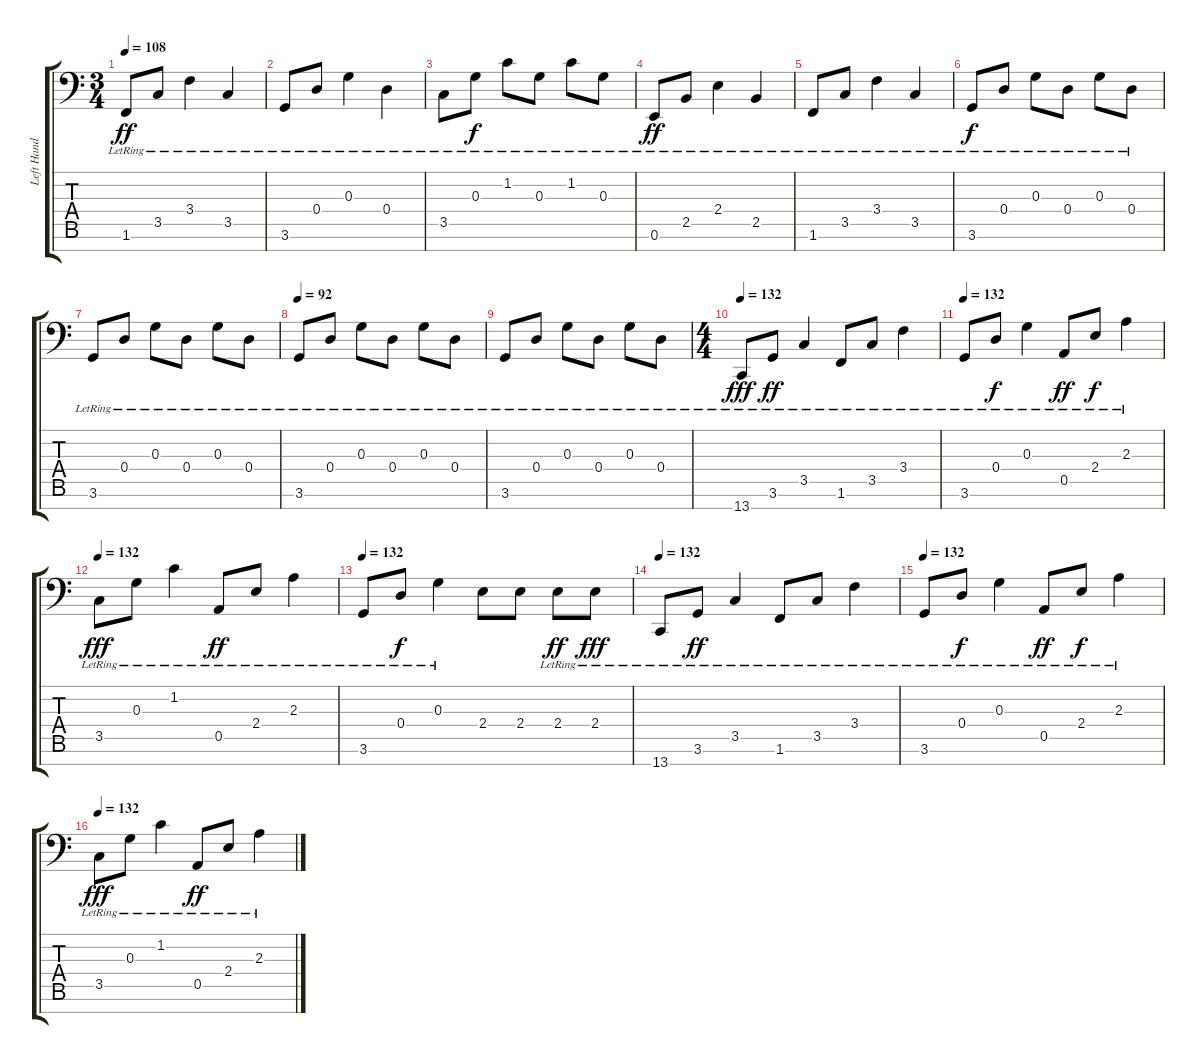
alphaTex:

\track ("Left Hand" "Left Hand") {instrument acousticgrandpiano}
\staff {score tabs}
\tuning (E4 B3 G3 D3 A2 E2 B0) {hide}
\ts (3 4)
\tempo 108
\clef f4
\ks c
1.6{lr}.8{dy ff} 3.5{lr}.8 3.4{lr}.4 3.5{lr}.4 |
3.6{lr}.8 0.4{lr}.8 0.3{lr}.4 0.4{lr}.4 |
3.5{lr}.8 0.3{lr}.8{dy f} 1.2{lr}.8 0.3{lr}.8 1.2{lr}.8 0.3{lr}.8 |
0.6{lr}.8{dy ff} 2.5{lr}.8 2.4{lr}.4 2.5{lr}.4 |
1.6{lr}.8 3.5{lr}.8 3.4{lr}.4 3.5{lr}.4 |
3.6{lr}.8{dy f} 0.4{lr}.8 0.3{lr}.8 0.4{lr}.8 0.3{lr}.8 0.4{lr}.8 |
3.6{lr}.8 0.4{lr}.8 0.3{lr}.8 0.4{lr}.8 0.3{lr}.8 0.4{lr}.8 |
\tempo 92
3.6{lr}.8 0.4{lr}.8 0.3{lr}.8 0.4{lr}.8 0.3{lr}.8 0.4{lr}.8 |
3.6{lr}.8 0.4{lr}.8 0.3{lr}.8 0.4{lr}.8 0.3{lr}.8 0.4{lr}.8 |
\ts (4 4)
\section ("" "")
\tempo 132
13.7{lr}.8{dy fff} 3.6{lr}.8{dy ff} 3.5{lr}.4 1.6{lr}.8 3.5{lr}.8 3.4{lr}.4 |
\tempo 132
3.6{lr}.8 0.4{lr}.8{dy f} 0.3{lr}.4 0.5{lr}.8{dy ff} 2.4{lr}.8{dy f} 2.3{lr}.4 |
\tempo 132
3.5{lr}.8{dy fff} 0.3{lr}.8 1.2{lr}.4 0.5{lr}.8{dy ff} 2.4{lr}.8 2.3{lr}.4 |
\tempo 132
3.6{lr}.8 0.4{lr}.8{dy f} 0.3{lr}.4 2.4.8 2.4.8 2.4{lr}.8{dy ff} 2.4{lr}.8{dy fff} |
\tempo 132
13.7{lr}.8 3.6{lr}.8{dy ff} 3.5{lr}.4 1.6{lr}.8 3.5{lr}.8 3.4{lr}.4 |
\tempo 132
3.6{lr}.8 0.4{lr}.8{dy f} 0.3{lr}.4 0.5{lr}.8{dy ff} 2.4{lr}.8{dy f} 2.3{lr}.4 |
\tempo 132
3.5{lr}.8{dy fff} 0.3{lr}.8 1.2{lr}.4 0.5{lr}.8{dy ff} 2.4{lr}.8 2.3{lr}.4
